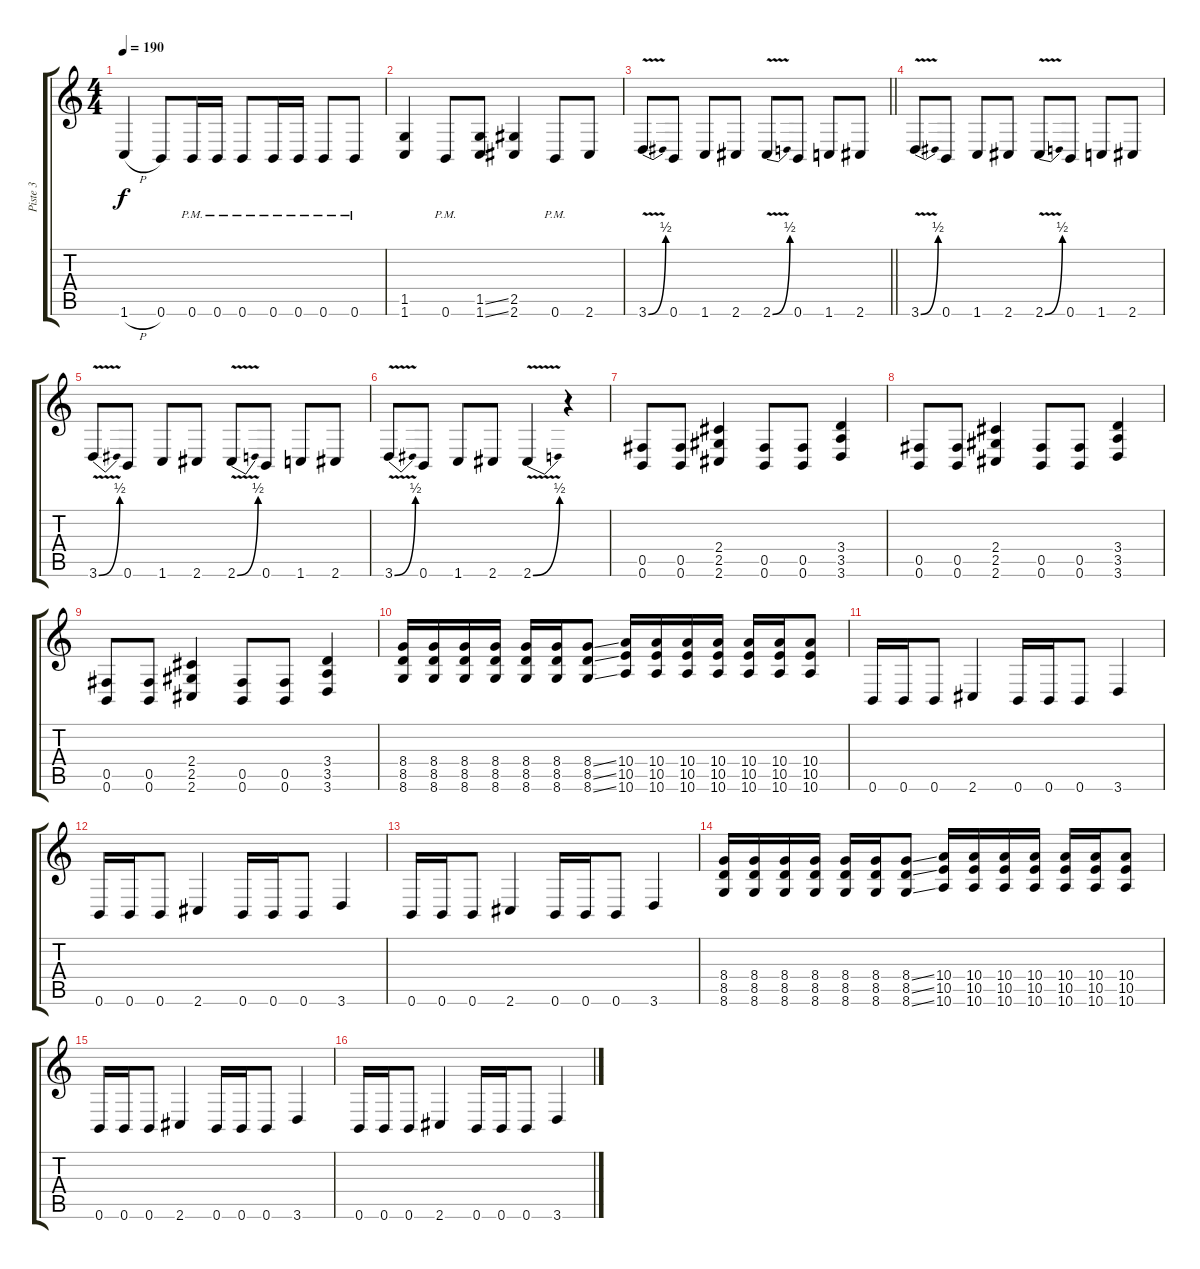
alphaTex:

\track ("Piste 3" "Piste 3") {instrument distortionguitar}
\staff {score tabs}
\tuning (Db4 Ab3 E3 B2 Gb2 B1) {hide}
\ts (4 4)
\tempo 190
\clef g2
\ks c
1.6{h}.4{dy f} 0.6.8 0.6{pm}.16 0.6{pm}.16 0.6{pm}.8 0.6{pm}.16 0.6{pm}.16 0.6{pm}.8 0.6{pm}.8 |
(1.5 1.6).4 0.6{pm}.8 (1.5{ss} 1.6{ss}).8 (2.5 2.6).4 0.6{pm}.8 2.6.8 |
\barLineRight lightlight
3.6{be (bend 0 0 60 2) v}.8 0.6.8 1.6.8 2.6.8 2.6{be (bend 0 0 60 2) v}.8 0.6.8 1.6.8 2.6.8 |
3.6{be (bend 0 0 60 2) v}.8 0.6.8 1.6.8 2.6.8 2.6{be (bend 0 0 60 2) v}.8 0.6.8 1.6.8 2.6.8 |
3.6{be (bend 0 0 60 2) v}.8 0.6.8 1.6.8 2.6.8 2.6{be (bend 0 0 60 2) v}.8 0.6.8 1.6.8 2.6.8 |
3.6{be (bend 0 0 60 2) v}.8 0.6.8 1.6.8 2.6.8 2.6{be (bend 0 0 60 2) v}.4 r.4 |
(0.5 0.6).8 (0.5 0.6).8 (2.4 2.5 2.6).4 (0.5 0.6).8 (0.5 0.6).8 (3.4 3.5 3.6).4 |
(0.5 0.6).8 (0.5 0.6).8 (2.4 2.5 2.6).4 (0.5 0.6).8 (0.5 0.6).8 (3.4 3.5 3.6).4 |
(0.5 0.6).8 (0.5 0.6).8 (2.4 2.5 2.6).4 (0.5 0.6).8 (0.5 0.6).8 (3.4 3.5 3.6).4 |
(8.4 8.5 8.6).16 (8.4 8.5 8.6).16 (8.4 8.5 8.6).16 (8.4 8.5 8.6).16 (8.4 8.5 8.6).16 (8.4 8.5 8.6).16 (8.4{ss} 8.5{ss} 8.6{ss}).8 (10.4 10.5 10.6).16 (10.4 10.5 10.6).16 (10.4 10.5 10.6).16 (10.4 10.5 10.6).16 (10.4 10.5 10.6).16 (10.4 10.5 10.6).16 (10.4 10.5 10.6).8 |
0.6.16 0.6.16 0.6.8 2.6.4 0.6.16 0.6.16 0.6.8 3.6.4 |
0.6.16 0.6.16 0.6.8 2.6.4 0.6.16 0.6.16 0.6.8 3.6.4 |
0.6.16 0.6.16 0.6.8 2.6.4 0.6.16 0.6.16 0.6.8 3.6.4 |
(8.4 8.5 8.6).16 (8.4 8.5 8.6).16 (8.4 8.5 8.6).16 (8.4 8.5 8.6).16 (8.4 8.5 8.6).16 (8.4 8.5 8.6).16 (8.4{ss} 8.5{ss} 8.6{ss}).8 (10.4 10.5 10.6).16 (10.4 10.5 10.6).16 (10.4 10.5 10.6).16 (10.4 10.5 10.6).16 (10.4 10.5 10.6).16 (10.4 10.5 10.6).16 (10.4 10.5 10.6).8 |
0.6.16 0.6.16 0.6.8 2.6.4 0.6.16 0.6.16 0.6.8 3.6.4 |
0.6.16 0.6.16 0.6.8 2.6.4 0.6.16 0.6.16 0.6.8 3.6.4
